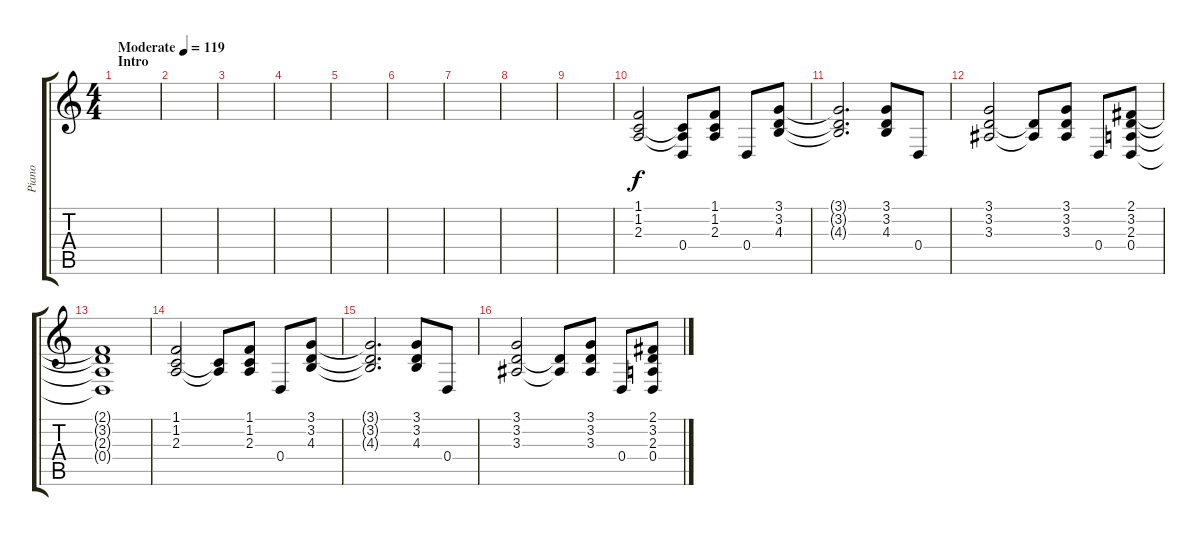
\track ("Piano" "Piano") {instrument acousticgrandpiano}
\staff {score tabs}
\tuning (E4 B3 G3 D3 A2 E2) {hide}
\ts (4 4)
\section ("" "Intro")
\tempo (119 "Moderate")
\clef g2
\ks c
|
|
|
|
|
|
|
|
|
(1.1 1.2 2.3).2 (1.2{t} 2.3{t} 0.4).8 (1.1 1.2 2.3).8 0.4.8 (3.1 3.2 4.3).8 |
(3.1{t} 3.2{t} 4.3{t}).2{d} (3.1 3.2 4.3).8 0.4.8 |
(3.1 3.2 3.3).2 (3.2{t} 3.3{t}).8 (3.1 3.2 3.3).8 0.4.8 (2.1 3.2 2.3 0.4).8 |
(2.1{t} 3.2{t} 2.3{t} 0.4{t}).1 |
(1.1 1.2 2.3).2 (1.2{t} 2.3{t}).8 (1.1 1.2 2.3).8 0.4.8 (3.1 3.2 4.3).8 |
(3.1{t} 3.2{t} 4.3{t}).2{d} (3.1 3.2 4.3).8 0.4.8 |
(3.1 3.2 3.3).2 (3.2{t} 3.3{t}).8 (3.1 3.2 3.3).8 0.4.8 (2.1 3.2 2.3 0.4).8
